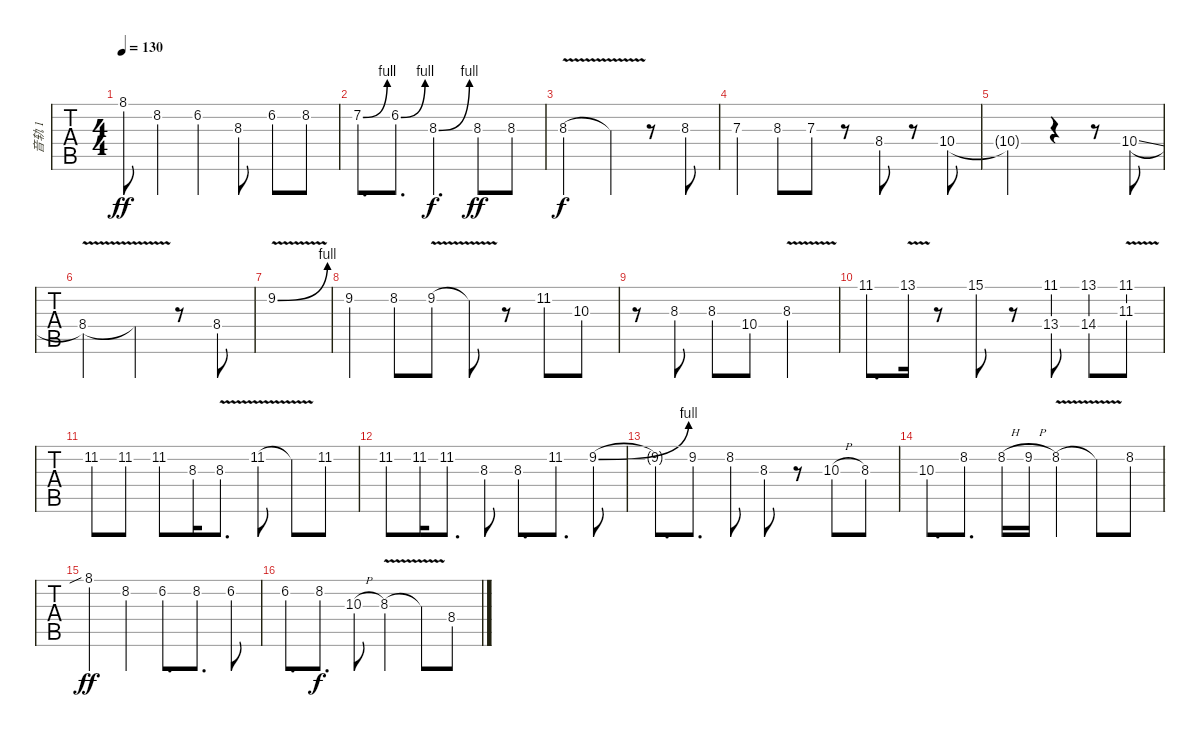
\track ("音轨 1" "音轨 1") {instrument overdrivenguitar}
\staff {tabs}
\tuning (E4 B3 G3 D3 A2 E2) {hide}
\ts (4 4)
\tempo 130
\clef g2
\ks c
8.1.8{dy ff} 8.2.4 6.2.4 8.3.8 6.2.8 8.2.8 |
7.2{be (bend 0 0 60 4)}.8{d} 6.2{be (bend 0 0 60 4)}.8{d} 8.3{be (bend 0 0 60 4)}.4{d dy f} 8.3.8{dy ff} 8.3.8 |
8.3{v}.2{dy f} 8.3{t}.4 r.8 8.3.8 |
7.3.4 8.3.8 7.3.8 r.8 8.4.8 r.8 10.4.8 |
10.4{t}.2 r.4 r.8 10.4{sl}.8 |
8.4{v}.2 8.4{t}.4 r.8 8.4.8 |
9.2{be (bend 0 0 60 4) v}.1 |
9.2.4 8.2.8 9.2{v}.8 9.2{t}.8 r.8 11.2.8 10.3.8 |
r.8 8.3.8 8.3.8 10.4.8 8.3{v}.2 |
11.1.8{d} 13.1{v}.16 r.8 15.1.8 r.8 (11.1 13.4).8 (13.1 14.4).8 (11.1{v} 11.3).8 |
11.2.8 11.2.8 11.2.8 8.3.16 8.3{v}.8{d} 11.2{v}.8 11.2{t}.8 11.2.8 |
11.2.8 11.2.16 11.2.8{d} 8.3.8 8.3.8{d} 11.2.8{d} 9.2{be (bend 0 0 60 4)}.8 |
9.2{t}.8{d} 9.2.8{d} 8.2.8 8.3.8 r.8 10.3{h}.8 8.3.8 |
10.3.8{d} 8.2.8{d} 8.2{h}.16 9.2{h}.16 8.2{v}.4 8.2{t}.8 8.2.8 |
8.1{sib}.4{dy ff} 8.2.4 6.2.8{d} 8.2.8{d} 6.2.8 |
6.2.8{d} 8.2.8{d dy f} 10.3{h}.8 8.3{v}.4 8.3{t}.8 8.4.8
